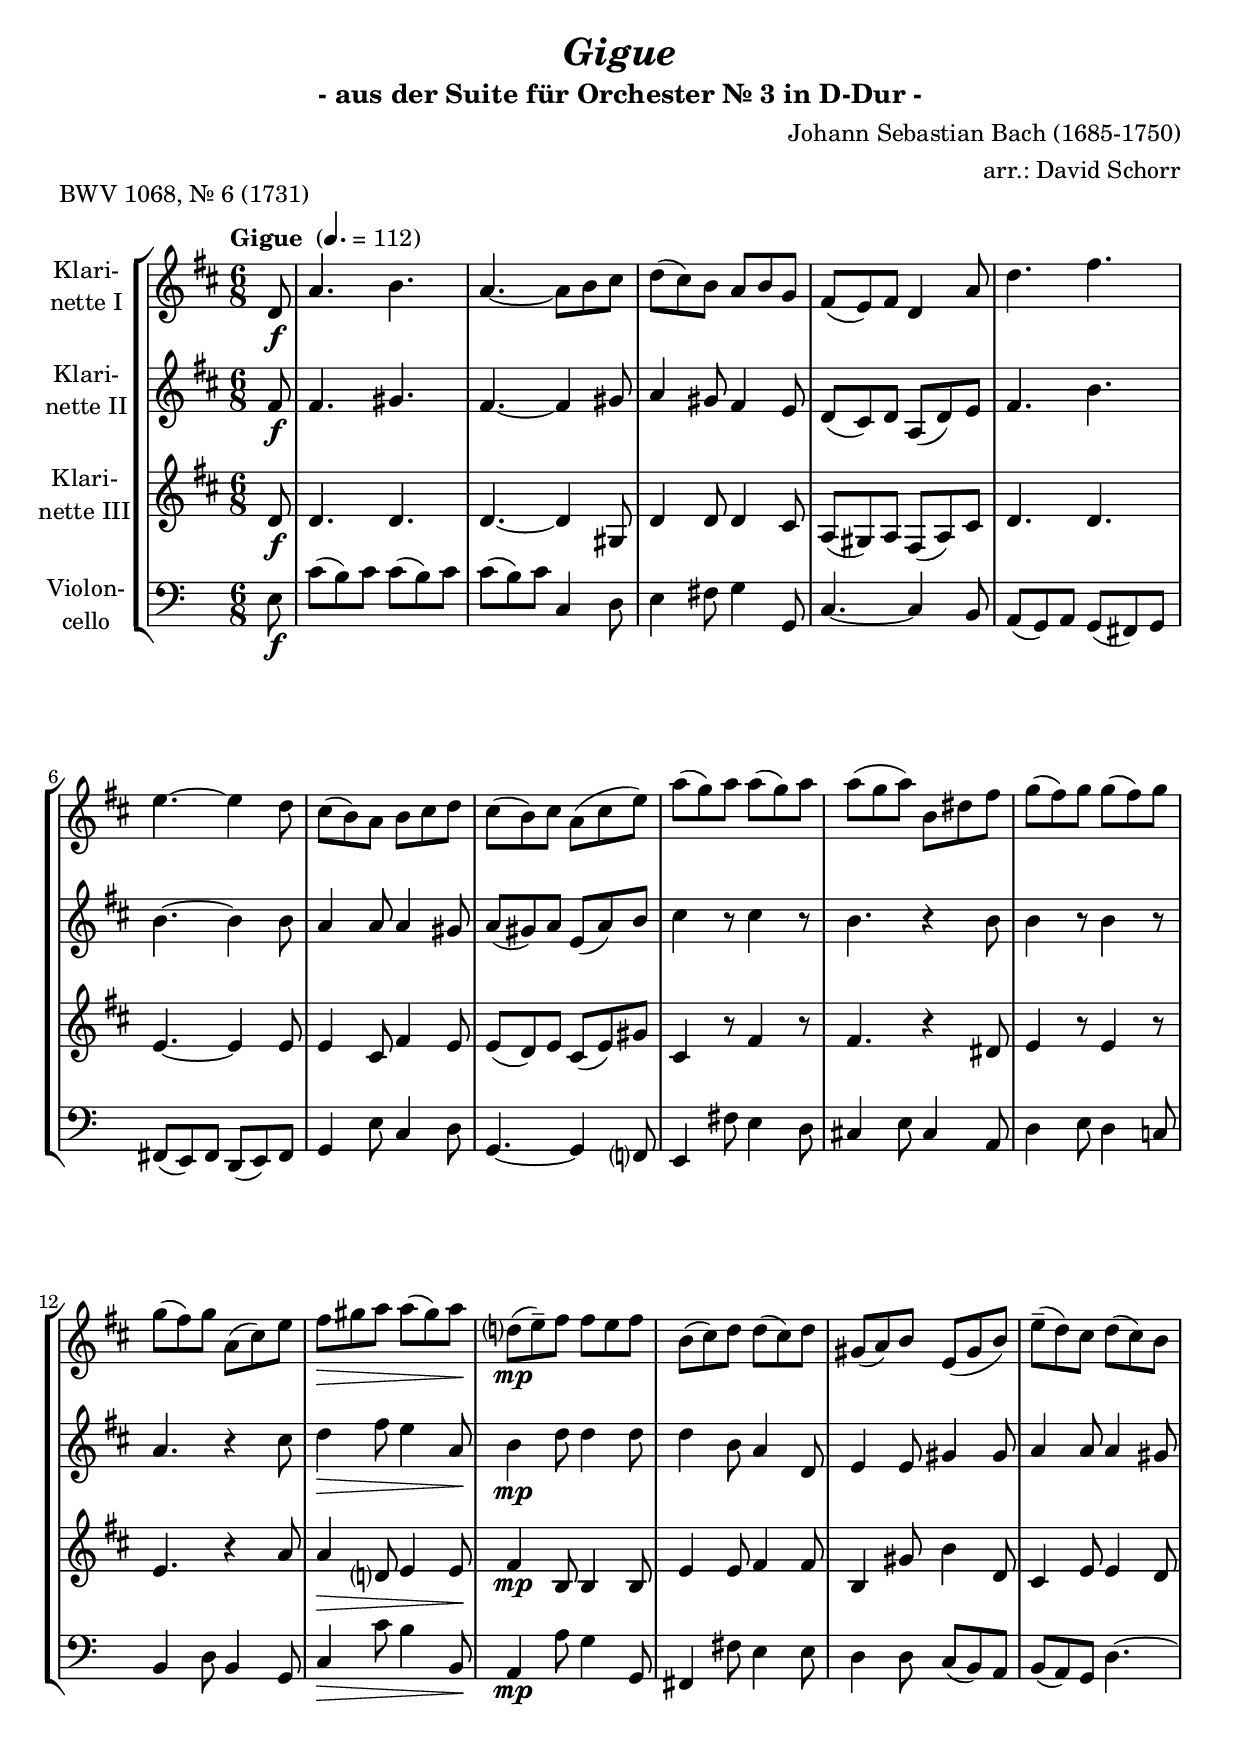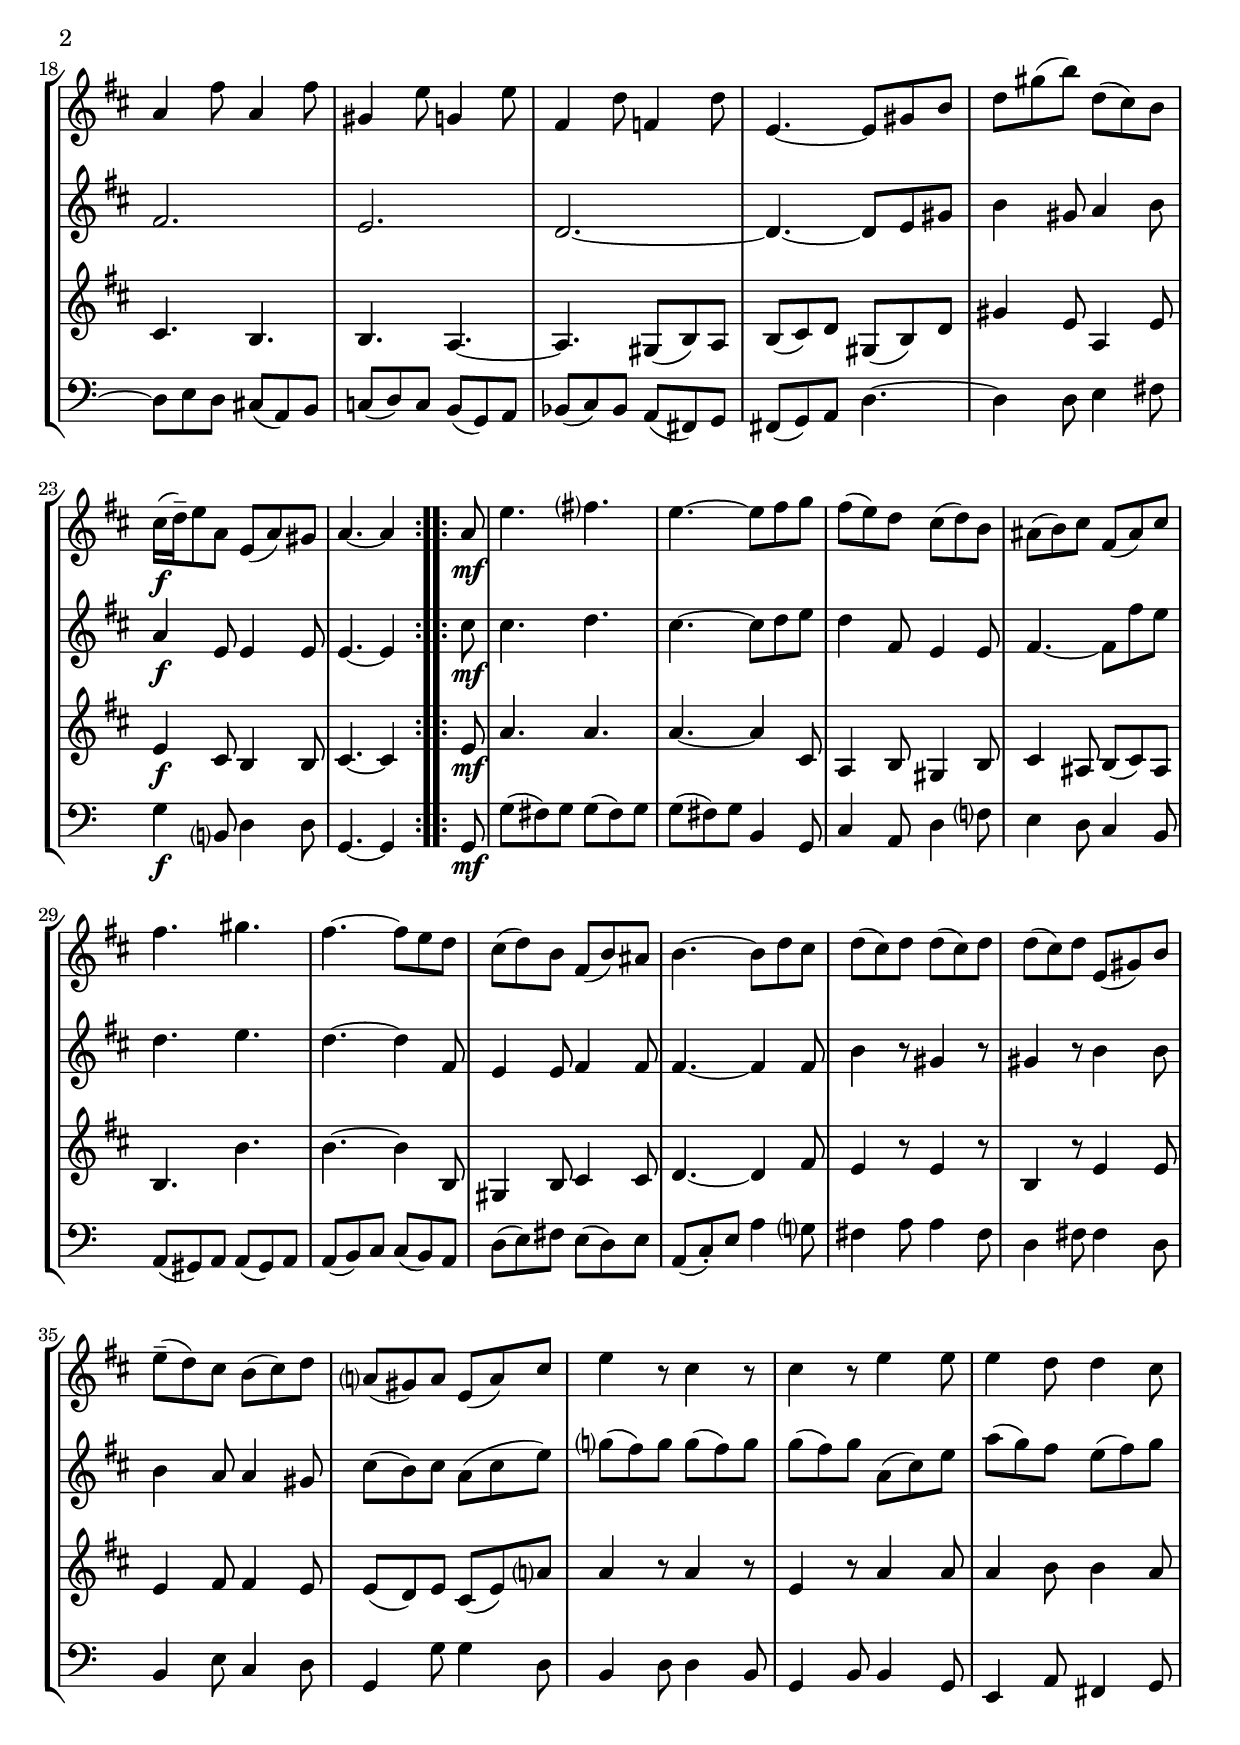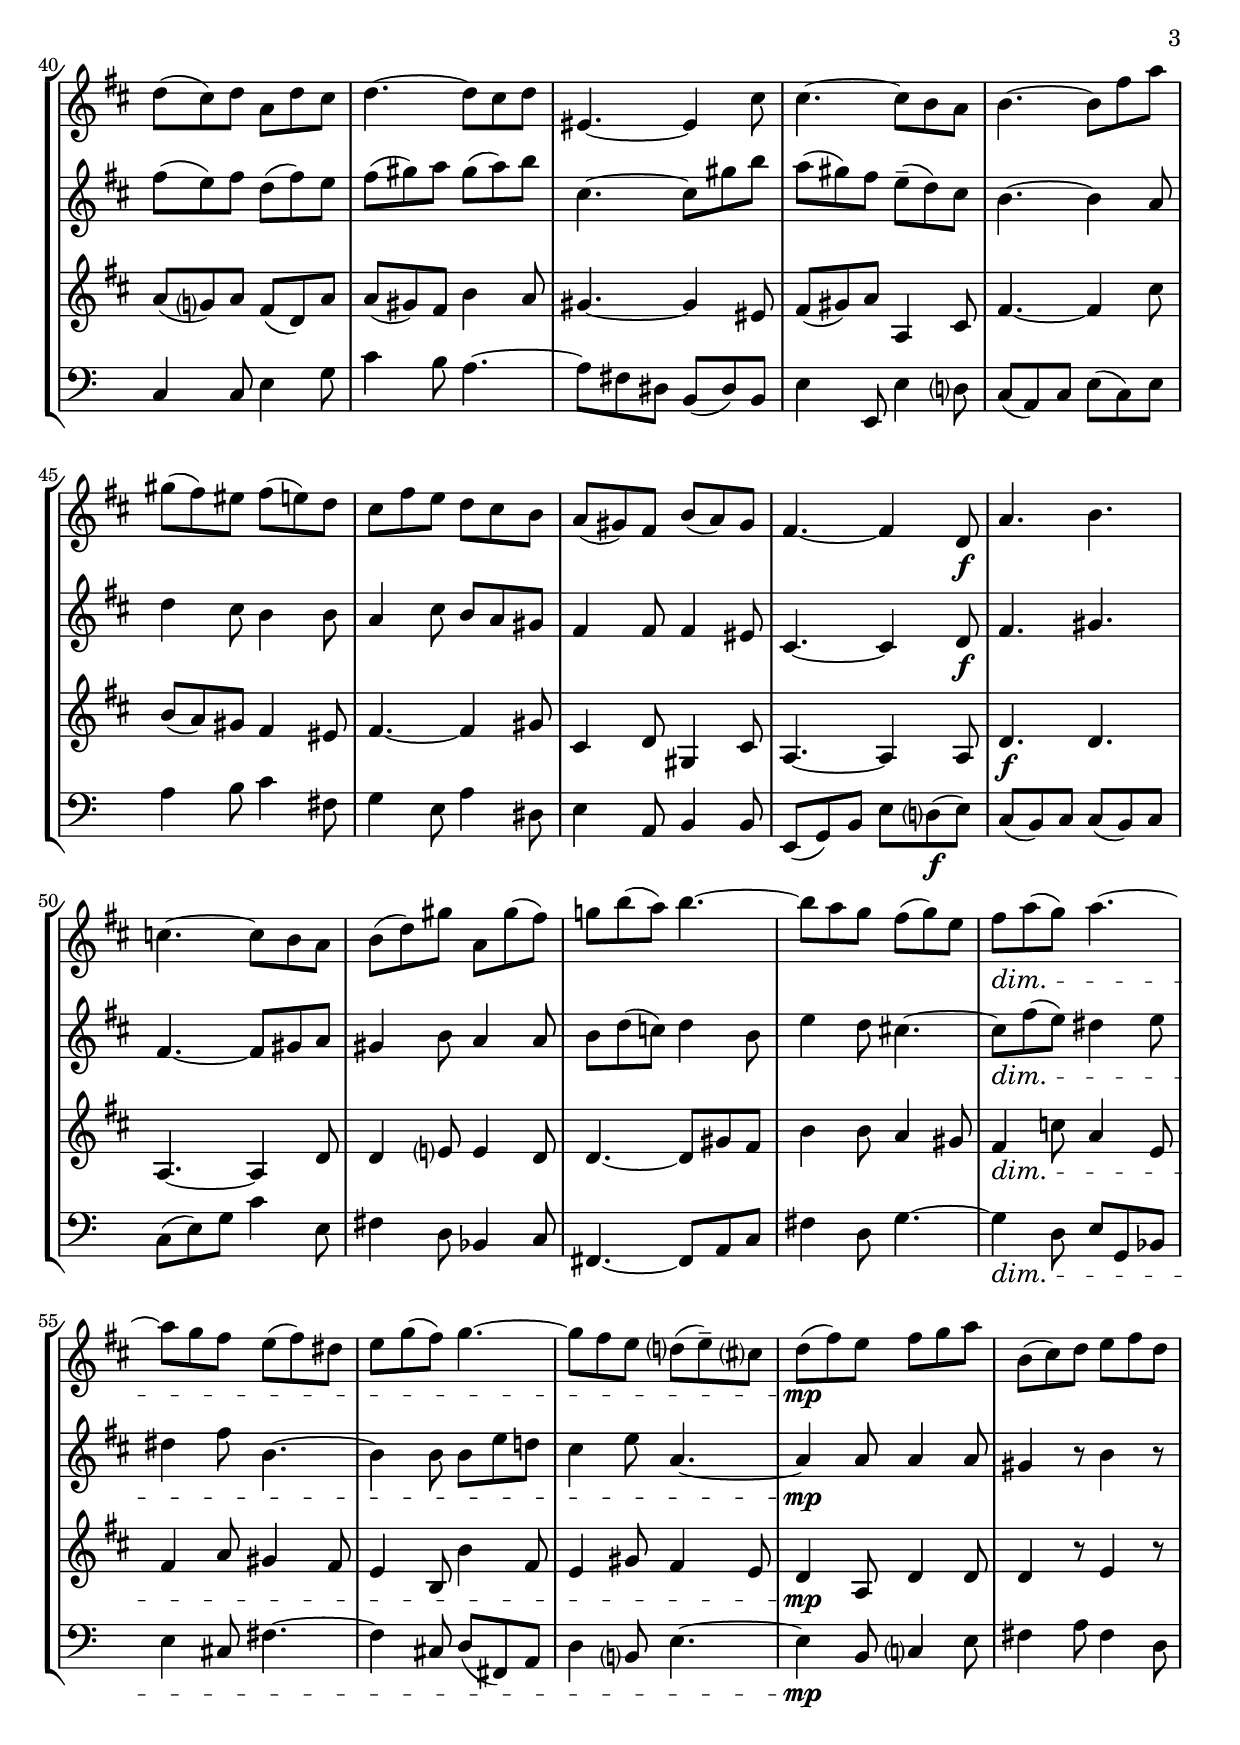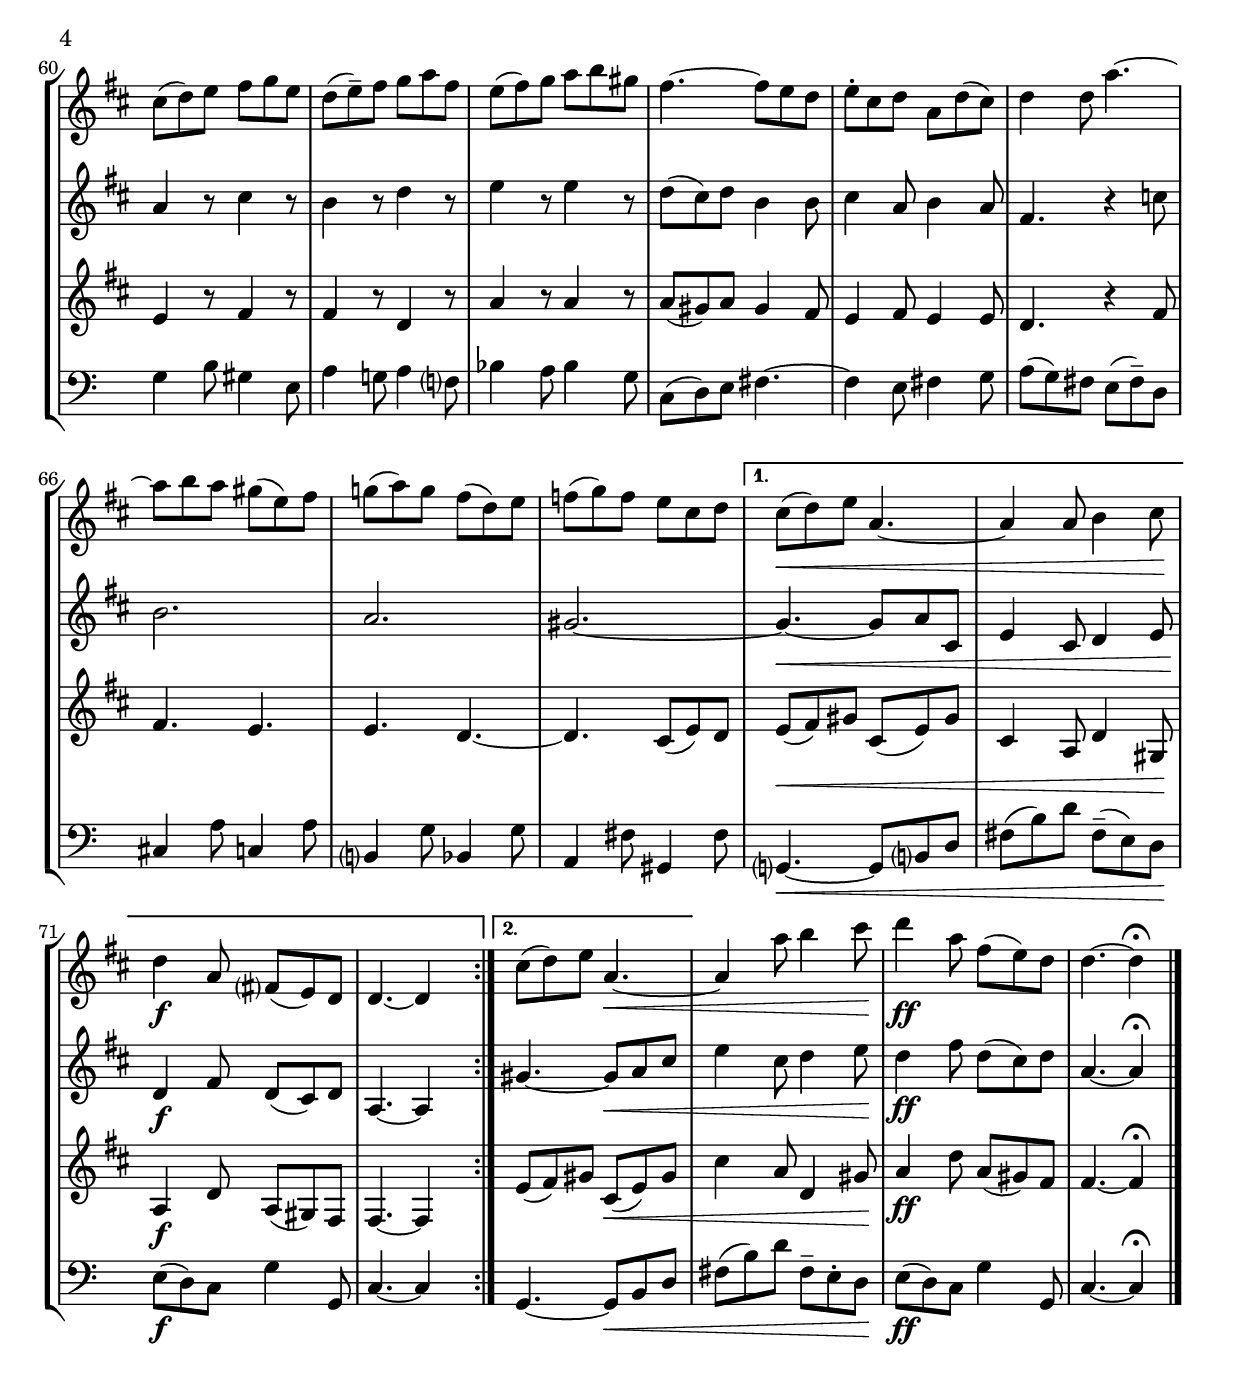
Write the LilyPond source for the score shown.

\version "2.18.2"
\include "deutsch.ly"
  
#(set-global-staff-size 20.8)

\header {
  title     = \markup \bold \italic "Gigue"
  subtitle  = "- aus der Suite für Orchester Nr. 3 in D-Dur -"
  composer  = "Johann Sebastian Bach (1685-1750)"
  arranger  = "arr.: David Schorr"
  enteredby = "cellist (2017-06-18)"
  piece     = "BWV 1068, Nr. 6 (1731)"
}

voiceconsts = {
  \key c \major
  \time 6/8
  \clef "treble"
  \numericTimeSignature
  \compressFullBarRests
  % Set default beaming for all staves
%  \set Timing.beamExceptions = #'()
%  \set Timing.baseMoment     = #(ly:make-moment 1 4)
%  \set Timing.beatStructure  = #'(1 1 1)
  \tempo "Gigue " 4.=112
}

mifl = "flute"
mikl = "clarinet"
miob = "oboe"
mist = "string ensemble 1"
miba = "cello"

va = \relative c' {
  \voiceconsts

  \repeat volta 2 {
    \partial 8 c8\f
    g'4. a
    g~ g8 a h
    c( h) a g a f
    e( d) e c4 g'8
    c4. e
    d~ d4 c8

    h( a) g a h c
    h( a) h g( h d)
    g( f) g g( f) g
    g( f g) a, cis e
    f( e) f f( e) f
    f( e) f g,( h) d

    e\> fis g g( fis) g\!
    c,?(\mp d)-- e e d e
    a,( h) c c( h) c
    fis,( g) a d,( fis a)
    d(-- c) h c( h) a
    g4 e'8 g,4 e'8

    fis,4 d'8 f,4 d'8
    e,4 c'8 es,4 c'8
    d,4.~ d8 fis a
    c fis( a) c,( h) a
    h16(\f c)-- d8 g, d( g) fis
    g4.~ g4
  }

  \repeat volta 2 {
    g8\mf
    d'4. e?

    d~ d8 e f
    e( d) c h( c) a
    gis( a) h e,( gis) h
    e4. fis
    e~ e8 d c
    h( c) a e( a) gis
    a4.~ a8 c h

    c( h) c c( h) c
    c( h) c d,( fis) a
    d(-- c) h a( h) c
    g?( fis) g d( g) h
    d4 r8 h4 r8
    h4 r8 d4 d8

    d4 c8 c4 h8
    c( h) c g c h
    c4.~ c8 h c
    dis,4.~ dis4 h'8
    h4.~ h8 a g
    a4.~ a8 e' g
    fis( e) dis e( d) c

    h e d c h a
    g( fis) e a( g) fis
    e4.~ e4 c8\f
    g'4. a
    b~ b8 a g
    a( c) fis g, fis'( e)
    f! a( g) a4.~

    a8 g f e( f) d
    e\dim g( f) g4.~
    g8 f e d( e) cis
    d f( e) f4.~
    f8 e d c?( d)-- h?
    c(\mp e) d e f g

    a,( h) c d e c
    h( c) d e f d
    c( d)-- e f g e
    d( e) f g a fis
    e4.~ e8 d c
    d-. h c g c( h)

    c4 c8 g'4.~
    g8 a g fis( d) e
    f!( g) f e( c) d
    es( f) es d h c
  }
  \alternative {
    { h(\< c) d g,4.~ | g4 g8 a4 h8\! | c4\f g8 e?( d) c | c4.~ c4 s8 }
    { h'8( c) d g,4.~\< }
  }
  g4 g'8 a4 h8\!
  c4\ff g8 e( d) c
  c4.~ c4\fermata \bar "|."
}

vb = \relative c' {
  \voiceconsts

  \repeat volta 2 {
    \partial 8 e8\f
    e4. fis
    e~ e4 fis8
    g4 fis8 e4 d8
    c( h) c g( c) d
    e4. a
    a~ a4 a8

    g4 g8 g4 fis8
    g( fis) g d( g) a
    h4 r8 h4 r8
    a4. r4 a8
    a4 r8 a4 r8
    g4. r4 h8
    c4\> e8 d4 g,8\!

    a4\mp c8 c4 c8
    c4 a8 g4 c,8
    d4 d8 fis4 fis8
    g4 g8 g4 fis8
    e2.
    d
    c~
    c4.~ c8 d fis

    a4 fis8 g4 a8
    g4\f d8 d4 d8
    d4.~ d4
  }

  \repeat volta 2 {
    h'8\mf
    h4. c
    h~ h8 c d
    c4 e,8 d4 d8
    e4.~ e8 e' d

    c4. d
    c~ c4 e,8
    d4 d8 e4 e8
    e4.~ e4 e8
    a4 r8 fis4 r8
    fis4 r8 a4 a8
    a4 g8 g4 fis8

    h( a) h g( h d)
    f?( e) f f( e) f
    f( e) f g,( h) d
    g( f) e d( e) f
    e( d) e c( e) d
    e( fis) g fis( g) a

    h,4.~ h8 fis' a
    g( fis) e d(-- c) h
    a4.~ a4 g8
    c4 h8 a4 a8
    g4 h8 a g fis
    e4 e8 e4 dis8
    h4.~ h4 c8\f

    e4. fis
    e~ e8 fis g
    fis4 a8 g4 g8
    a c( b) c4 a8
    d4 c8 h!4.~
    h8\dim e( d) cis4 d8
    cis4 e8 a,4.~

    a4 a8 a d c!
    h4 d8 g,4.~
    g4\mp g8 g4 g8
    fis4 r8 a4 r8
    g4 r8 h4 r8
    a4 r8 c4 r8
    d4 r8 d4 r8

    c( h) c a4 a8
    h4 g8 a4 g8
    e4. r4 b'8
    a2.
    g
    fis~
  }
  \alternative {
    { fis4.~\< fis8 g h, | d4 h8 c4 d8 | c4\f e8 c( h) c | g4.~ g4 s8 }
    { fis'4.~ fis8\< g h }
  }
  d4 h8 c4 d8\!
  c4\ff e8 c( h) c
  g4.~ g4\fermata \bar "|."
}

vc = \relative c' {
  \voiceconsts

  \repeat volta 2 {
    \partial 8 c8\f
    c4. c
    c~ c4 fis,8
    c'4 c8 c4 h8
    g( fis) g e( g) h
    c4. c
    d~ d4 d8
    d4 h8 e4 d8

    d( c) d h( d) fis
    h,4 r8 e4 r8
    e4. r4 cis8
    d4 r8 d4 r8
    d4. r4 g8
    g4\> c,?8 d4 d8\!
    e4\mp a,8 a4 a8

    d4 d8 e4 e8
    a,4 fis'8 a4 c,8
    h4 d8 d4 c8
    h4. a
    a g~
    g fis8( a) g
    a( h) c fis,( a) c

    fis4 d8 g,4 d'8
    d4\f h8 a4 a8
    h4.~ h4
  }

  \repeat volta 2 {
    d8\mf
    g4. g
    g~ g4 h,8
    g4 a8 fis4 a8
    h4 gis8 a( h) gis

    a4. a'
    a~ a4 a,8
    fis4 a8 h4 h8
    c4.~ c4 e8
    d4 r8 d4 r8
    a4 r8 d4 d8
    d4 e8 e4 d8

    d( c) d h( d) g?
    g4 r8 g4 r8
    d4 r8 g4 g8
    g4 a8 a4 g8
    g( f?) g e( c) g'
    g( fis) e a4 g8
    fis4.~ fis4 dis8

    e( fis) g g,4 h8
    e4.~ e4 h'8
    a( g) fis e4 dis8
    e4.~ e4 fis8
    h,4 c8 fis,4 h8
    g4.~ g4 g8
    c4.\f c

    g~ g4 c8
    c4 d?8 d4 c8
    c4.~ c8 fis e
    a4 a8 g4 fis8
    e4\dim b'8 g4 d8
    e4 g8 fis4 e8
    d4 a8 a'4 e8

    d4 fis8 e4 d8
    c4\mp g8 c4 c8
    c4 r8 d4 r8
    d4 r8 e4 r8
    e4 r8 c4 r8
    g'4 r8 g4 r8
    g( fis) g fis4 e8

    d4 e8 d4 d8
    c4. r4 e8
    e4. d
    d c~
    c h8( d) c
  }
  \alternative {
    { d(\< e) fis h,( d) fis | h,4 g8 c4 fis,8\! | g4\f c8 g( fis) e | e4.~ e4 s8 }
    { d'( e) fis h,(\< d) fis }
  }
  h4 g8 c,4 fis8\!
  g4\ff c8 g( fis) e
  e4.~ e4\fermata \bar "|."
}

vd = \relative c {
  \voiceconsts
  \clef "bass"

  \repeat volta 2 {
    \partial 8 e8\f
    c'( h) c c( h) c
    c( h) c c,4 d8
    e4 fis8 g4 g,8
    c4.~ c4 h8
    a( g) a g( fis) g

    fis( e) fis d( e) fis
    g4 e'8 c4 d8
    g,4.~ g4 f?8
    e4 fis'8 e4 d8
    cis4 e8 cis4 a8
    d4 e8 d4 c!8
    h4 d8 h4 g8

    c4\> c'8 h4 h,8\!
    a4\mp a'8 g4 g,8
    fis4 fis'8 e4 e8
    d4 d8 c( h) a
    h( a) g d'4.~
    d8 e d cis( a) h

    c!( d) c h( g) a
    b( c) b a( fis) g
    fis( g) a d4.~
    d4 d8 e4 fis8
    g4\f h,?8 d4 d8
    g,4.~ g4
  }

  \repeat volta 2 {
    g8\mf
    g'( fis) g g( fis) g
    g( fis) g h,4 g8
    c4 a8 d4 f?8
    e4 d8 c4 h8
    a( gis) a a( gis) a
    a( h) c c( h) a

    d( e) fis e( d) e
    a,( c)-. e a4 g?8
    fis4 a8 a4 fis8
    d4 fis8 fis4 d8
    h4 e8 c4 d8
    g,4 g'8 g4 d8
    h4 d8 d4 h8

    g4 h8 h4 g8
    e4 a8 fis4 g8
    c4 c8 e4 g8
    c4 h8 a4.~
    a8 fis dis h( dis) h
    e4 e,8 e'4 d?8
    c( a) c e( c) e

    a4 h8 c4 fis,8
    g4 e8 a4 dis,8
    e4 a,8 h4 h8
    e,( g) h e d?(\f e)
    c( h) c c( h) c
    c( e) g c4 e,8

    fis4 d8 b4 c8
    fis,4.~ fis8 a c
    fis4 d8 g4.~
    g4\dim d8 e g, b
    e4 cis8 fis4.~
    fis4 cis8 d( fis,) a
    d4 h?8 e4.~

    e4\mp h8 c?4 e8
    fis4 a8 fis4 d8
    g4 h8 gis4 e8
    a4 g!8 a4 f?8
    b4 a8 b4 g8
    c,( d) e fis4.~
    fis4 e8 fis4 g8

    a( g) fis e( fis)-- d
    cis4 a'8 c,4 a'8
    h,?4 g'8 b,4 g'8
    a,4 fis'8 gis,4 fis'8
  }
  \alternative {
    { g,?4.~\< g8 h? d | fis( h) d fis,(-- e) d\! | e(\f d) c g'4 g,8 | c4.~ c4 s8 }
    { g4.~ g8\< h d }
  }
  fis( h) d fis,-- e-. d\!
  e(\ff d) c g'4 g,8
  c4.~ c4\fermata \bar "|."
}


music = \new StaffGroup <<
      \new Staff {
	\set Staff.midiInstrument = \mikl
	\set Staff.instrumentName = \markup \center-column { "Klari-" "nette I" }
	\transpose c d { \va }
      }

      \new Staff {
	\set Staff.midiInstrument = \mikl
	\set Staff.instrumentName = \markup \center-column { "Klari-" "nette II" }
	\transpose c d { \vb }
      }

      \new Staff {
	\set Staff.midiInstrument = \mikl
	\set Staff.instrumentName = \markup \center-column { "Klari-" "nette III" }
	\transpose c d { \vc }
      }

      \new Staff {
	\set Staff.midiInstrument = \miba
	\set Staff.instrumentName = \markup \center-column { "Violon-" "cello" }
	\transpose c c { \vd }
      }
>>

\book {
  \score {
    \music
    \layout {}
  }

  \score {
    \unfoldRepeats \music

    \midi {
      \context {
        \Score
      }
    }
  }
}
